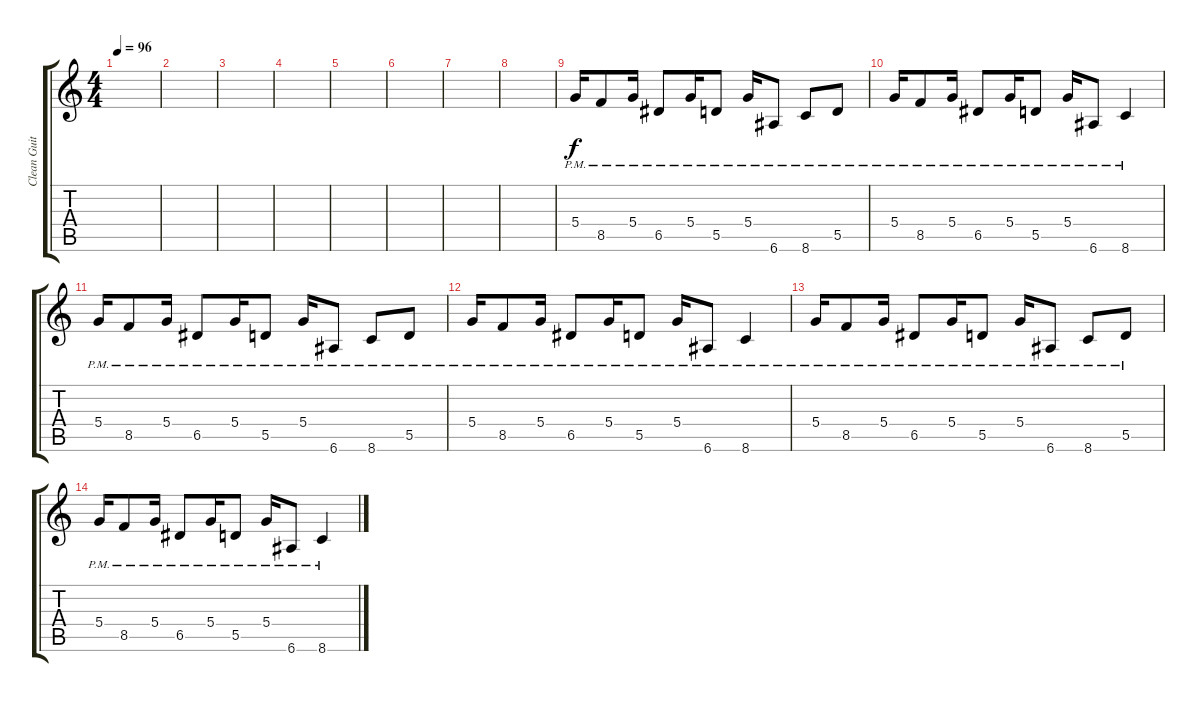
\track ("Clean Guitar #2 " "Clean Guit") {instrument electricguitarclean}
\staff {score tabs}
\tuning (E4 B3 G3 D3 A2 E2) {hide}
\ts (4 4)
\tempo 96
\clef g2
\ks c
|
|
|
|
|
|
|
|
5.4{pm}.16 8.5{pm}.8 5.4{pm}.16 6.5{pm}.8 5.4{pm}.16 5.5{pm}.8 5.4{pm}.16 6.6{pm}.8 8.6{pm}.8 5.5{pm}.8 |
5.4{pm}.16 8.5{pm}.8 5.4{pm}.16 6.5{pm}.8 5.4{pm}.16 5.5{pm}.8 5.4{pm}.16 6.6{pm}.8 8.6{pm}.4 |
5.4{pm}.16 8.5{pm}.8 5.4{pm}.16 6.5{pm}.8 5.4{pm}.16 5.5{pm}.8 5.4{pm}.16 6.6{pm}.8 8.6{pm}.8 5.5{pm}.8 |
5.4{pm}.16 8.5{pm}.8 5.4{pm}.16 6.5{pm}.8 5.4{pm}.16 5.5{pm}.8 5.4{pm}.16 6.6{pm}.8 8.6{pm}.4 |
5.4{pm}.16 8.5{pm}.8 5.4{pm}.16 6.5{pm}.8 5.4{pm}.16 5.5{pm}.8 5.4{pm}.16 6.6{pm}.8 8.6{pm}.8 5.5{pm}.8 |
5.4{pm}.16 8.5{pm}.8 5.4{pm}.16 6.5{pm}.8 5.4{pm}.16 5.5{pm}.8 5.4{pm}.16 6.6{pm}.8 8.6{pm}.4
